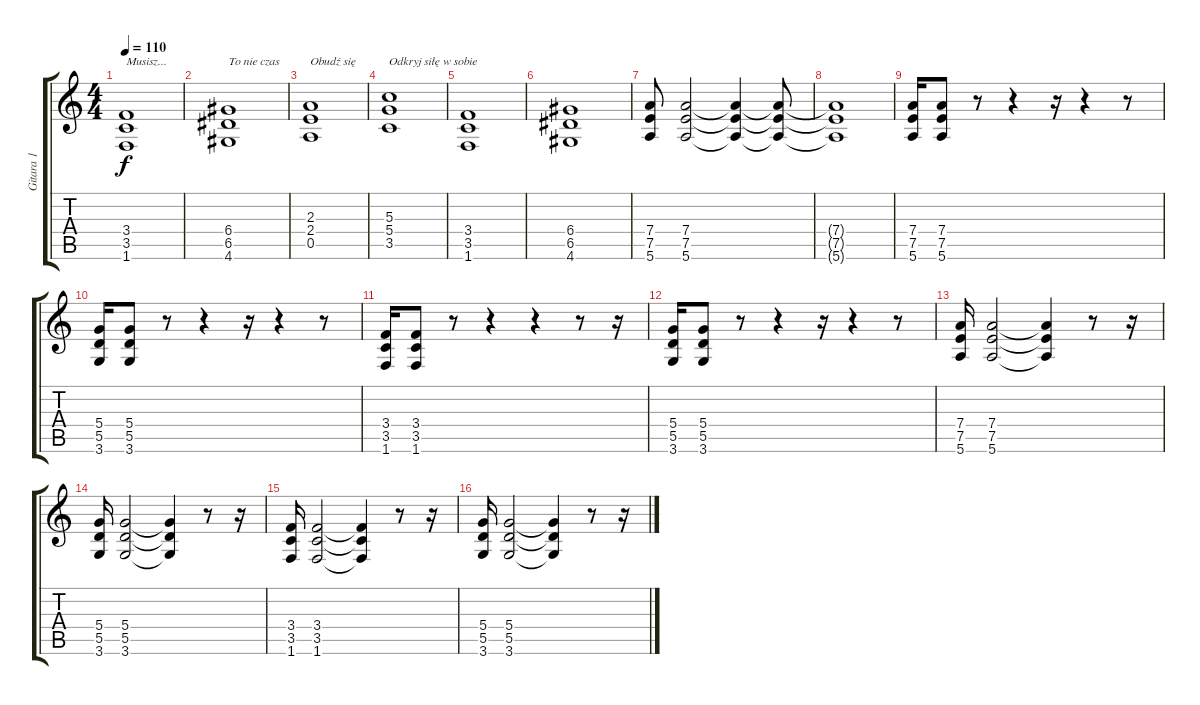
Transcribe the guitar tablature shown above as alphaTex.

\track ("Gitara 1" "Gitara 1") {instrument distortionguitar}
\staff {score tabs}
\tuning (E4 B3 G3 D3 A2 E2) {hide}
\ts (4 4)
\tempo 110
\clef g2
\ks c
(3.4 3.5 1.6).1{txt "Musisz..." dy f} |
(6.4 6.5 4.6).1{txt "To nie czas"} |
(2.3 2.4 0.5).1{txt "Obudź się"} |
(5.3 5.4 3.5).1{txt "Odkryj siłę w sobie"} |
(3.4 3.5 1.6).1 |
(6.4 6.5 4.6).1 |
(7.4 7.5 5.6).8 (7.4 7.5 5.6).2 (7.4{t} 7.5{t} 5.6{t}).4 (7.4{t} 7.5{t} 5.6{t}).8 |
(7.4{t} 7.5{t} 5.6{t}).1 |
(7.4 7.5 5.6).16 (7.4 7.5 5.6).8 r.8 r.4 r.16 r.4 r.8 |
(5.4 5.5 3.6).16 (5.4 5.5 3.6).8 r.8 r.4 r.16 r.4 r.8 |
(3.4 3.5 1.6).16 (3.4 3.5 1.6).8 r.8 r.4 r.4 r.8 r.16 |
(5.4 5.5 3.6).16 (5.4 5.5 3.6).8 r.8 r.4 r.16 r.4 r.8 |
(7.4 7.5 5.6).16 (7.4 7.5 5.6).2 (7.4{t} 7.5{t} 5.6{t}).4 r.8 r.16 |
(5.4 5.5 3.6).16 (5.4 5.5 3.6).2 (5.4{t} 5.5{t} 3.6{t}).4 r.8 r.16 |
(3.4 3.5 1.6).16 (3.4 3.5 1.6).2 (3.4{t} 3.5{t} 1.6{t}).4 r.8 r.16 |
(5.4 5.5 3.6).16 (5.4 5.5 3.6).2 (5.4{t} 5.5{t} 3.6{t}).4 r.8 r.16
